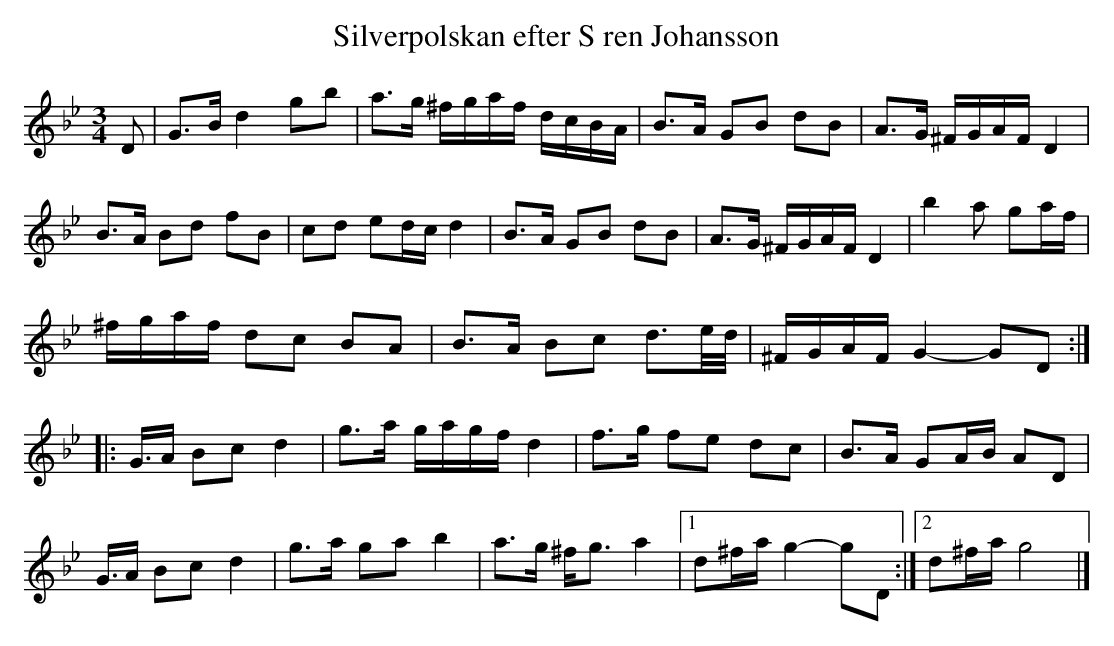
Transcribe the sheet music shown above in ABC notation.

X:1
T:Silverpolskan efter S ren Johansson
L:1/16
M:3/4
K:Gm
D2 | G2>B2 d4 g2b2 | a2>g2 ^fgaf dcBA | B2>A2 G2B2 d2B2 | A2>G2 ^FGAF D4 |
B2>A2 B2d2 f2B2 | c2d2 e2dc d4 | B2>A2 G2B2 d2B2 | A2>G2 ^FGAF D4 | b4 a2 g2af |
^fgaf d2c2 B2A2 | B2>A2 B2c2 d3e/d/ | ^FGAF G4- G2D2 ::
G>A2 B2c2 d4 | g2>a2 gagf d4 | f2>g2 f2e2 d2c2 | B2>A2 G2AB A2D2 |
G>A2 B2c2 d4 | g2>a2 g2a2 b4 | a2>g2 ^f2<g2 a4 |1 d2^fa g4- g2D2 :|2 d2^fa g8 |]
